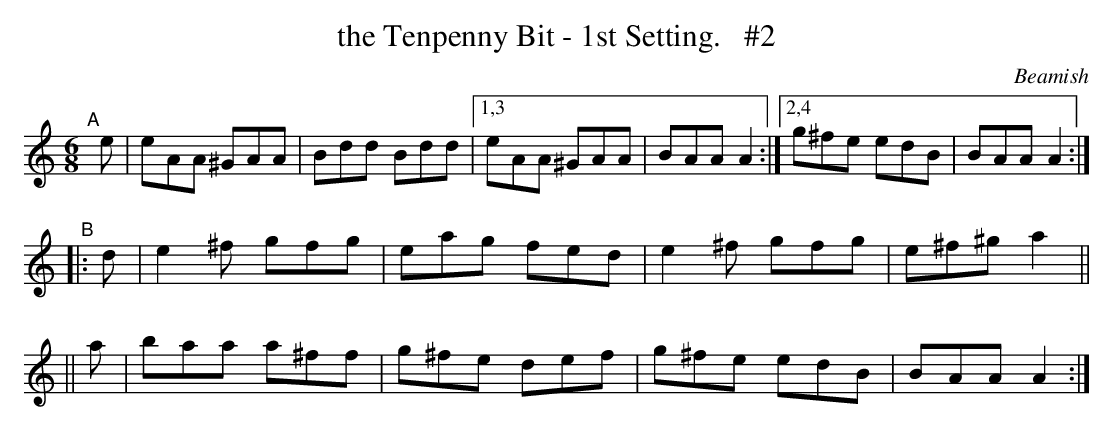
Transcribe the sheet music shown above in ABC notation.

X:1
T: the Tenpenny Bit - 1st Setting.   #2
O: Beamish
M: 6/8
L: 1/8
K: Am
"^A"\
[|]e | eAA ^GAA | Bdd Bdd |[1,3 eAA ^GAA | BAA A2 :|[2,4 g^fe edB | BAA A2 :|
"^B"\
|: d | e2^f gfg | eag  fed | e2^f gfg | e^f^g a2 ||
|| a | baa a^ff | g^fe def | g^fe edB | BAA   A2 :|
